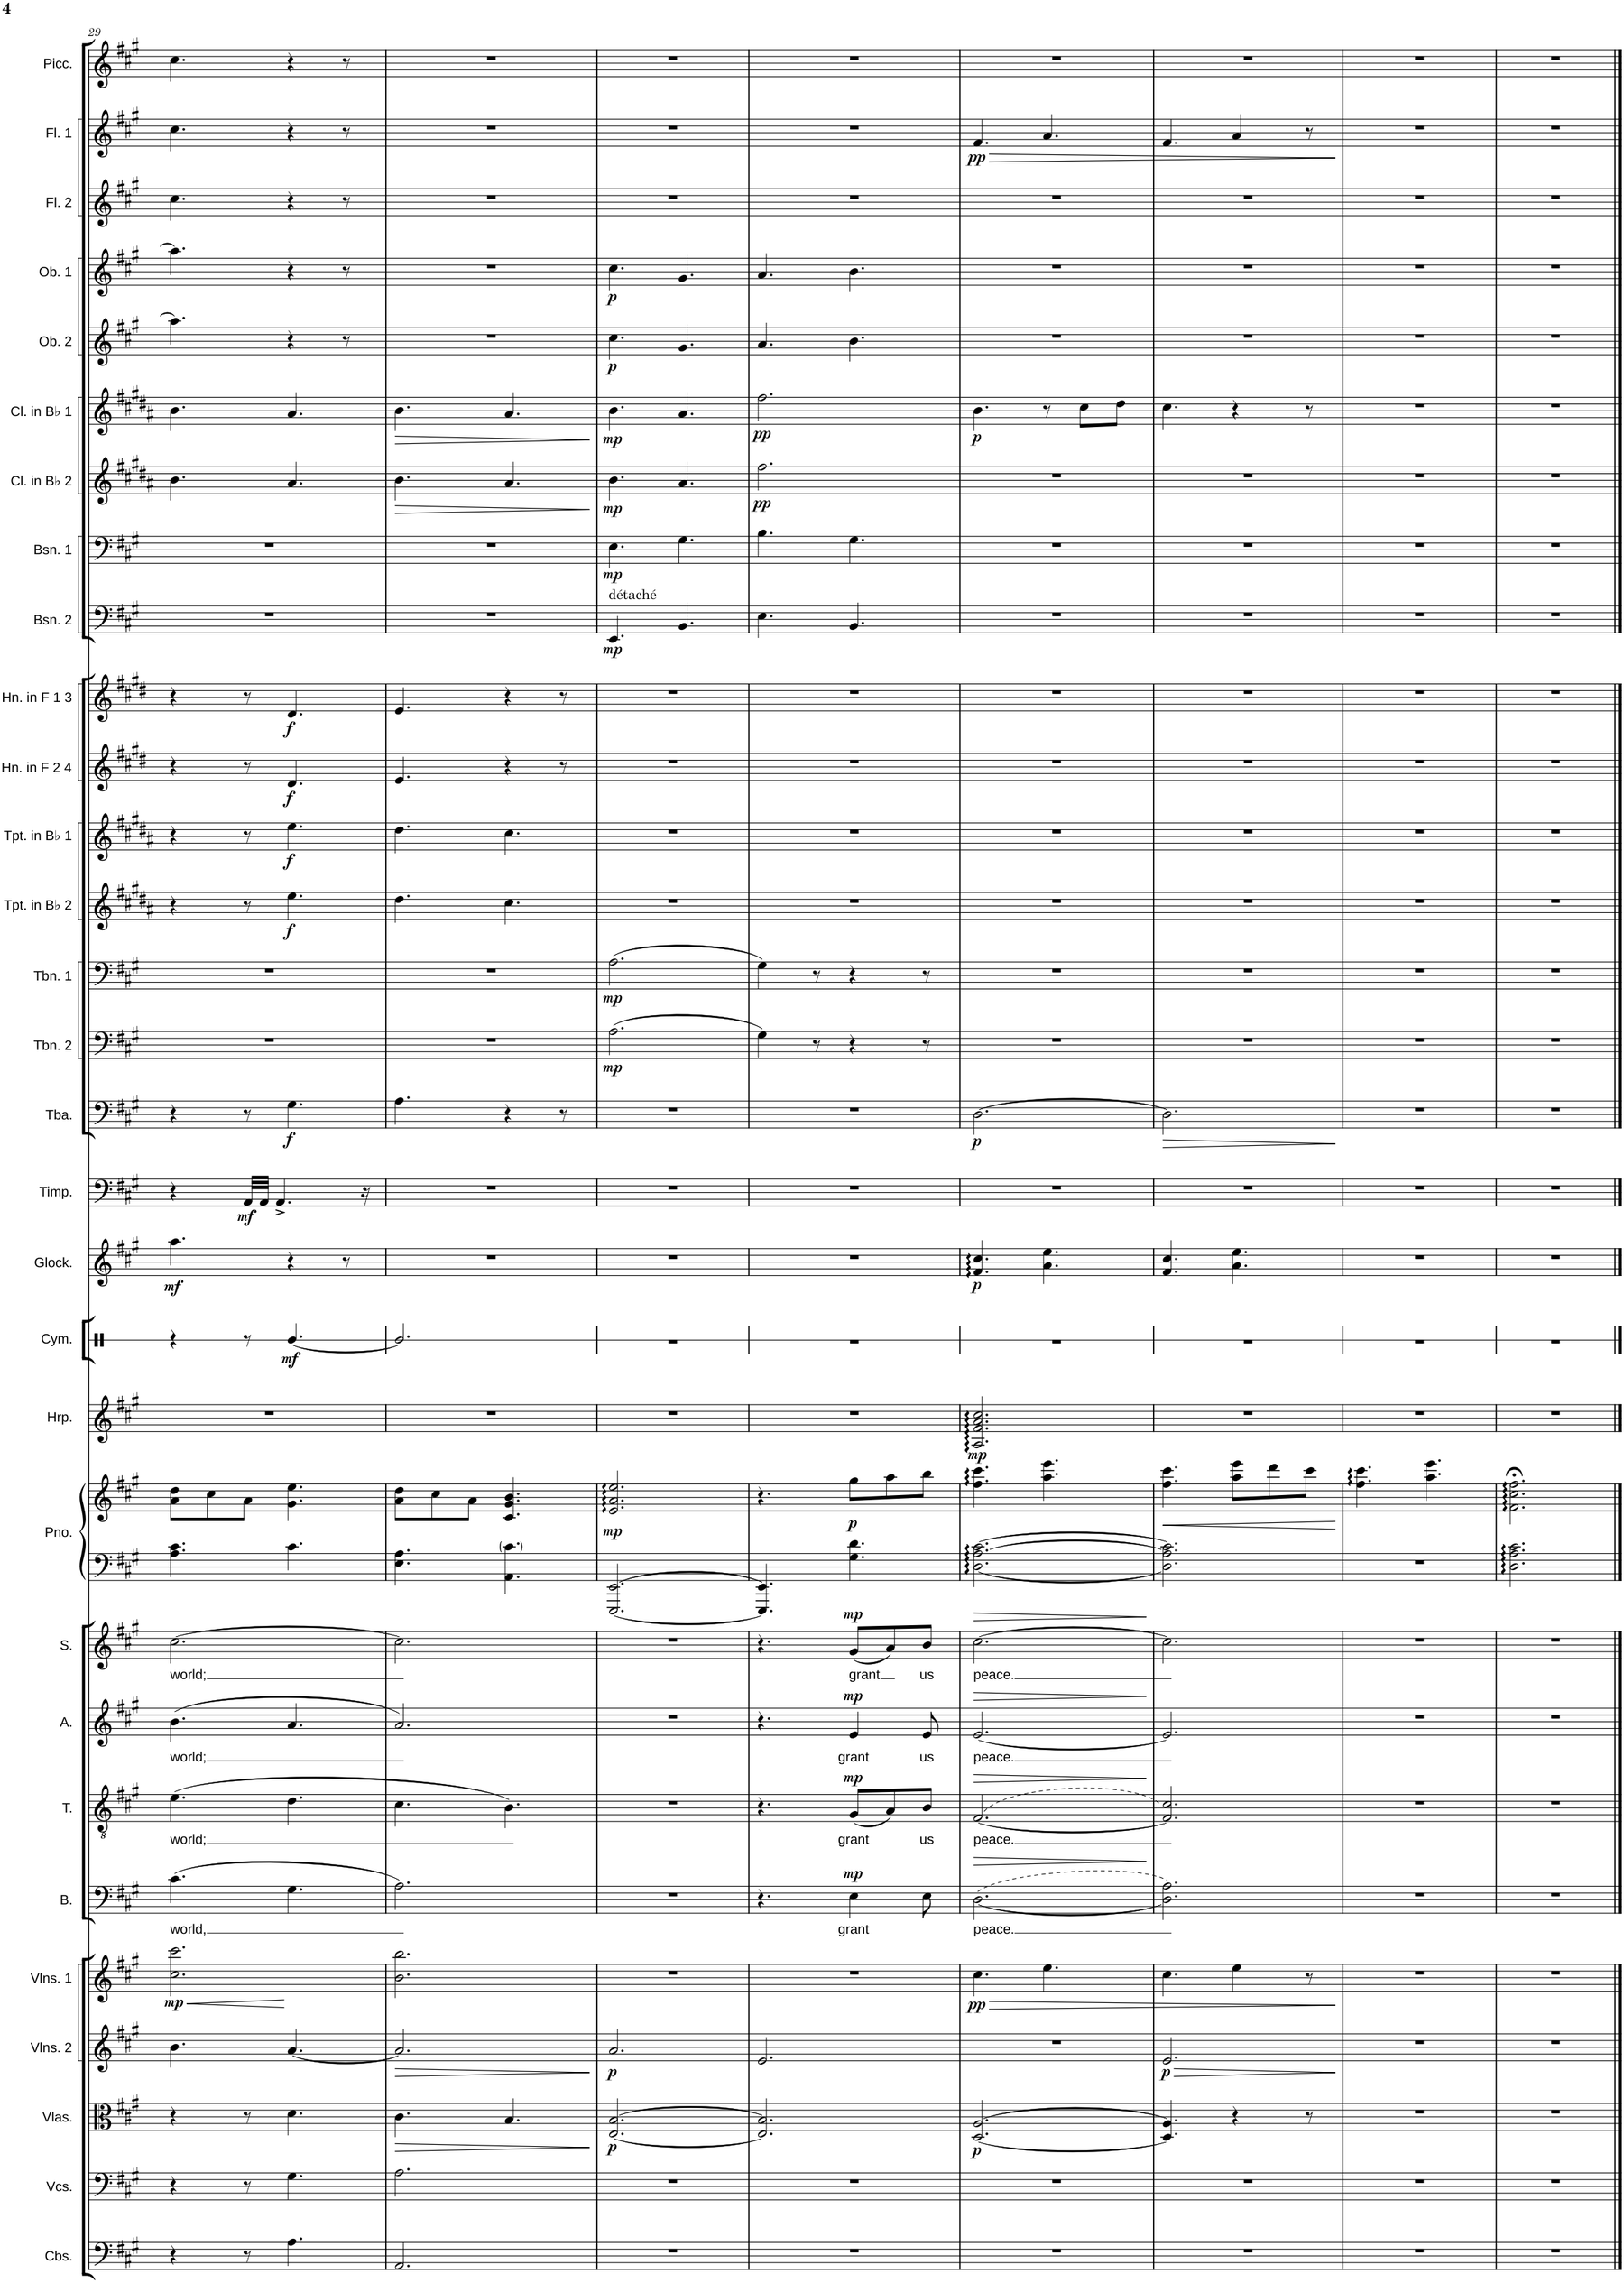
**kern	**kern	**kern	**dynam	**kern	**dynam	**kern	**dynam	**kern	**text	**dynam	**kern	**text	**dynam	**kern	**text	**dynam	**kern	**text	**dynam	**kern	**kern	**dynam	**kern	**dynam	**kern	**dynam	**kern	**dynam	**kern	**dynam	**kern	**dynam	**kern	**dynam	**kern	**dynam	**kern	**dynam	**kern	**dynam	**kern	**dynam	**kern	**dynam	**kern	**dynam	**kern	**dynam	**kern	**dynam	**kern	**dynam	**kern	**dynam	**kern	**kern	**dynam	**kern
*part29	*part28	*part27	*part27	*part26	*part26	*part25	*part25	*part24	*part24	*part24	*part23	*part23	*part23	*part22	*part22	*part22	*part21	*part21	*part21	*part20	*part20	*part20	*part19	*part19	*part18	*part18	*part17	*part17	*part16	*part16	*part15	*part15	*part14	*part14	*part13	*part13	*part12	*part12	*part11	*part11	*part10	*part10	*part9	*part9	*part8	*part8	*part7	*part7	*part6	*part6	*part5	*part5	*part4	*part4	*part3	*part2	*part2	*part1
*staff30	*staff29	*staff28	*staff28	*staff27	*staff27	*staff26	*staff26	*staff25	*staff25	*staff25	*staff24	*staff24	*staff24	*staff23	*staff23	*staff23	*staff22	*staff22	*staff22	*staff21	*staff20	*staff20/21	*staff19	*staff19	*staff18	*staff18	*staff17	*staff17	*staff16	*staff16	*staff15	*staff15	*staff14	*staff14	*staff13	*staff13	*staff12	*staff12	*staff11	*staff11	*staff10	*staff10	*staff9	*staff9	*staff8	*staff8	*staff7	*staff7	*staff6	*staff6	*staff5	*staff5	*staff4	*staff4	*staff3	*staff2	*staff2	*staff1
*I"Contrabasses	*I"Violoncellos	*I"Violas	*	*I"Violins 2	*	*I"Violins 1	*	*I"Bass	*	*	*I"Tenor	*	*	*I"Alto	*	*	*I"Soprano	*	*	*I"Piano	*	*	*I"Harp	*	*I"Glockenspiel	*	*I"Timpani	*	*I"Tuba	*	*I"Trombone 2	*	*I"Trombone 1	*	*I"Trumpet in Bb 2	*	*I"Trumpet in Bb 1	*	*I"Horn in F 2 &amp; 4	*	*I"Horn in F 1 &amp; 3	*	*I"Bassoon 2	*	*I"Bassoon 1	*	*I"Clarinet in Bb 2	*	*I"Clarinet in Bb 1	*	*I"Oboe 2	*	*I"Oboe 1	*	*I"Flute 2	*I"Flute 1	*	*I"Piccolo
*I'Cbs.	*I'Vcs.	*I'Vlas.	*	*I'Vlns. 2	*	*I'Vlns. 1	*	*I'B.	*	*	*I'T.	*	*	*I'A.	*	*	*I'S.	*	*	*I'Pno.	*	*	*I'Hrp.	*	*I'Glock.	*	*I'Timp.	*	*I'Tba.	*	*I'Tbn. 2	*	*I'Tbn. 1	*	*I'Tpt. in Bb 2	*	*I'Tpt. in Bb 1	*	*I'Hn. in F 2 4	*	*I'Hn. in F 1 3	*	*I'Bsn. 2	*	*I'Bsn. 1	*	*I'Cl. in Bb 2	*	*I'Cl. in Bb 1	*	*I'Ob. 2	*	*I'Ob. 1	*	*I'Fl. 2	*I'Fl. 1	*	*I'Picc.
!!LO:PB:g=z
*clefF4	*clefF4	*clefC3	*	*clefG2	*	*clefG2	*	*clefF4	*	*	*clefGv2	*	*	*clefG2	*	*	*clefG2	*	*	*clefF4	*clefG2	*	*clefG2	*	*clefG2	*	*clefF4	*	*clefF4	*	*clefF4	*	*clefF4	*	*clefG2	*	*clefG2	*	*clefG2	*	*clefG2	*	*clefF4	*	*clefF4	*	*clefG2	*	*clefG2	*	*clefG2	*	*clefG2	*	*clefG2	*clefG2	*	*clefG2
*Trd7c12	*	*	*	*	*	*	*	*	*	*	*	*	*	*	*	*	*	*	*	*	*	*	*	*	*Trd-14c-24	*	*	*	*	*	*	*	*	*	*Trd1c2	*	*Trd1c2	*	*Trd4c7	*	*Trd4c7	*	*	*	*	*	*Trd1c2	*	*Trd1c2	*	*	*	*	*	*	*	*	*Trd-7c-12
*k[f#c#g#]	*k[f#c#g#]	*k[f#c#g#]	*	*k[f#c#g#]	*	*k[f#c#g#]	*	*k[f#c#g#]	*	*	*k[f#c#g#]	*	*	*k[f#c#g#]	*	*	*k[f#c#g#]	*	*	*k[f#c#g#]	*k[f#c#g#]	*	*k[f#c#g#]	*	*k[f#c#g#]	*	*k[f#c#g#]	*	*k[f#c#g#]	*	*k[f#c#g#]	*	*k[f#c#g#]	*	*k[f#c#g#d#a#]	*	*k[f#c#g#d#a#]	*	*k[f#c#g#d#]	*	*k[f#c#g#d#]	*	*k[f#c#g#]	*	*k[f#c#g#]	*	*k[f#c#g#d#a#]	*	*k[f#c#g#d#a#]	*	*k[f#c#g#]	*	*k[f#c#g#]	*	*k[f#c#g#]	*k[f#c#g#]	*	*k[f#c#g#]
*M6/8	*M6/8	*M6/8	*	*M6/8	*	*M6/8	*	*M6/8	*	*	*M6/8	*	*	*M6/8	*	*	*M6/8	*	*	*M6/8	*M6/8	*	*M6/8	*	*M6/8	*	*M6/8	*	*M6/8	*	*M6/8	*	*M6/8	*	*M6/8	*	*M6/8	*	*M6/8	*	*M6/8	*	*M6/8	*	*M6/8	*	*M6/8	*	*M6/8	*	*M6/8	*	*M6/8	*	*M6/8	*M6/8	*	*M6/8
=29	=29	=29	=29	=29	=29	=29	=29	=29	=29	=29	=29	=29	=29	=29	=29	=29	=29	=29	=29	=29	=29	=29	=29	=29	=29	=29	=29	=29	=29	=29	=29	=29	=29	=29	=29	=29	=29	=29	=29	=29	=29	=29	=29	=29	=29	=29	=29	=29	=29	=29	=29	=29	=29	=29	=29	=29	=29	=29
!	!	!	!	!	!	!	!LO:HP:b	!	!LO:LY:b	!	!	!LO:LY:b	!	!	!LO:LY:b	!	!	!LO:LY:b	!	!	!	!	!	!	!	!	!	!	!	!	!	!	!	!	!	!	!	!	!	!	!	!	!	!	!	!	!	!	!	!	!	!	!	!	!	!	!	!
!	!	!	!	!	!	!	!LO:DY:n=1:b	!	!	!	!	!	!	!	!	!	!	!	!	!	!	!	!	!	!	!LO:DY:b	!	!	!	!	!	!	!	!	!	!	!	!	!	!	!	!	!	!	!	!	!	!	!	!	!	!	!	!	!	!	!	!
4r	4r	4r	.	4.b\	.	2.cc#\ 2.ccc#\	< mp	(4.c#\	world,	.	(4.e\	world;	.	(4.b\	world;	.	[2.cc#\	world;	.	4.A\ 4.c#\	8a\ 8dd\L	.	2.r	.	4.aa\	mf	4r	.	4r	.	2.r	.	2.r	.	4r	.	4r	.	4r	.	4r	.	2.r	.	2.r	.	4.b\	.	4.b\	.	4.aa\]	.	4.aa\]	.	4.cc#\	4.cc#\	.	4.cc#\
.	.	.	.	.	.	.	.	.	.	.	.	.	.	.	.	.	.	.	.	.	8cc#\	.	.	.	.	.	.	.	.	.	.	.	.	.	.	.	.	.	.	.	.	.	.	.	.	.	.	.	.	.	.	.	.	.	.	.	.	.
!	!	!	!	!	!	!	!	!	!	!	!	!	!	!	!	!	!	!	!	!	!	!	!	!	!	!	!	!LO:DY:b	!	!	!	!	!	!	!	!	!	!	!	!	!	!	!	!	!	!	!	!	!	!	!	!	!	!	!	!	!	!
8r	8r	8r	.	.	.	.	.	.	.	.	.	.	.	.	.	.	.	.	.	.	8a\J	.	.	.	.	.	32AA/LLL	mf	8r	.	.	.	.	.	8r	.	8r	.	8r	.	8r	.	.	.	.	.	.	.	.	.	.	.	.	.	.	.	.	.
.	.	.	.	.	.	.	.	.	.	.	.	.	.	.	.	.	.	.	.	.	.	.	.	.	.	.	32AA/JJJ	.	.	.	.	.	.	.	.	.	.	.	.	.	.	.	.	.	.	.	.	.	.	.	.	.	.	.	.	.	.	.
.	.	.	.	.	.	.	.	.	.	.	.	.	.	.	.	.	.	.	.	.	.	.	.	.	.	.	4.AA^/	.	.	.	.	.	.	.	.	.	.	.	.	.	.	.	.	.	.	.	.	.	.	.	.	.	.	.	.	.	.	.
!	!	!	!	!	!	!	!	!	!	!	!	!	!	!	!	!	!	!	!	!	!	!	!	!	!	!	!	!	!	!LO:DY:b	!	!	!	!	!	!LO:DY:b	!	!LO:DY:b	!	!LO:DY:b	!	!LO:DY:b	!	!	!	!	!	!	!	!	!	!	!	!	!	!	!	!
4.A\	4.G#\	4.d\	.	[4.a/	.	.	.	4.G#\	.	.	4.d\	.	.	4.a/	.	.	.	.	.	4.c#\	4.g#\ 4.ee\	.	.	.	4r	.	.	.	4.G#\	f	.	.	.	.	4.ee\	f	4.ee\	f	4.d#/	f	4.d#/	f	.	.	.	.	4.a#/	.	4.a#/	.	4r	.	4r	.	4r	4r	.	4r
.	.	.	.	.	.	.	.	.	.	.	.	.	.	.	.	.	.	.	.	.	.	.	.	.	8r	.	.	.	.	.	.	.	.	.	.	.	.	.	.	.	.	.	.	.	.	.	.	.	.	.	8r	.	8r	.	8r	8r	.	8r
.	.	.	.	.	.	.	.	.	.	.	.	.	.	.	.	.	.	.	.	.	.	.	.	.	.	.	16r	.	.	.	.	.	.	.	.	.	.	.	.	.	.	.	.	.	.	.	.	.	.	.	.	.	.	.	.	.	.	.
.	.	.	.	.	.	.	[	.	.	.	.	.	.	.	.	.	.	.	.	.	.	.	.	.	.	.	.	.	.	.	.	.	.	.	.	.	.	.	.	.	.	.	.	.	.	.	.	.	.	.	.	.	.	.	.	.	.	.
=30	=30	=30	=30	=30	=30	=30	=30	=30	=30	=30	=30	=30	=30	=30	=30	=30	=30	=30	=30	=30	=30	=30	=30	=30	=30	=30	=30	=30	=30	=30	=30	=30	=30	=30	=30	=30	=30	=30	=30	=30	=30	=30	=30	=30	=30	=30	=30	=30	=30	=30	=30	=30	=30	=30	=30	=30	=30	=30
!	!	!	!LO:HP:b	!	!LO:HP:b	!	!	!	!	!	!	!	!	!	!	!	!	!	!	!	!	!	!	!	!	!	!	!	!	!	!	!	!	!	!	!	!	!	!	!	!	!	!	!	!	!	!	!LO:HP:b	!	!LO:HP:b	!	!	!	!	!	!	!	!
2.AA/	2.A\	4.c#\	>	2.a/]	>	2.b\ 2.bb\	.	2.A\)	.	.	4.c#\	.	.	2.a/)	.	.	2.cc#\]	.	.	4.E\ 4.A\	8a\ 8dd\L	.	2.r	.	2.r	.	2.r	.	4.A\	.	2.r	.	2.r	.	4.dd#\	.	4.dd#\	.	4.e/	.	4.e/	.	2.r	.	2.r	.	4.b\	>	4.b\	>	2.r	.	2.r	.	2.r	2.r	.	2.r
.	.	.	.	.	.	.	.	.	.	.	.	.	.	.	.	.	.	.	.	.	8cc#\	.	.	.	.	.	.	.	.	.	.	.	.	.	.	.	.	.	.	.	.	.	.	.	.	.	.	.	.	.	.	.	.	.	.	.	.	.
.	.	.	.	.	.	.	.	.	.	.	.	.	.	.	.	.	.	.	.	.	8a\J	.	.	.	.	.	.	.	.	.	.	.	.	.	.	.	.	.	.	.	.	.	.	.	.	.	.	.	.	.	.	.	.	.	.	.	.	.
.	.	4.B/	.	.	.	.	.	.	.	.	4.B\)	.	.	.	.	.	.	.	.	4.AA\ 4.c#\	4.c#/ 4.g#/ 4.b/	.	.	.	.	.	.	.	4r	.	.	.	.	.	4.cc#\	.	4.cc#\	.	4r	.	4r	.	.	.	.	.	4.a#/	.	4.a#/	.	.	.	.	.	.	.	.	.
.	.	.	.	.	.	.	.	.	.	.	.	.	.	.	.	.	.	.	.	.	.	.	.	.	.	.	.	.	8r	.	.	.	.	.	.	.	.	.	8r	.	8r	.	.	.	.	.	.	.	.	.	.	.	.	.	.	.	.	.
.	.	.	]	.	]	.	.	.	.	.	.	.	.	.	.	.	.	.	.	.	.	.	.	.	.	.	.	.	.	.	.	.	.	.	.	.	.	.	.	.	.	.	.	.	.	.	.	]	.	]	.	.	.	.	.	.	.	.
=31	=31	=31	=31	=31	=31	=31	=31	=31	=31	=31	=31	=31	=31	=31	=31	=31	=31	=31	=31	=31	=31	=31	=31	=31	=31	=31	=31	=31	=31	=31	=31	=31	=31	=31	=31	=31	=31	=31	=31	=31	=31	=31	=31	=31	=31	=31	=31	=31	=31	=31	=31	=31	=31	=31	=31	=31	=31	=31
!	!	!	!	!	!	!	!	!	!	!	!	!	!	!	!	!	!	!	!	!	!	!	!	!	!	!	!	!	!	!	!	!	!	!	!	!	!	!	!	!	!	!	!LO:TX:a:t=détaché	!	!	!	!	!	!	!	!	!	!	!	!	!	!	!
!	!	!	!LO:DY:b	!	!LO:DY:b	!	!	!	!	!	!	!	!	!	!	!	!	!	!	!	!	!LO:DY:b	!	!	!	!	!	!	!	!	!	!LO:DY:b	!	!LO:DY:b	!	!	!	!	!	!	!	!	!	!LO:DY:b	!	!LO:DY:b	!	!LO:DY:b	!	!LO:DY:b	!	!LO:DY:b	!	!LO:DY:b	!	!	!	!
2.r	2.r	[2.E/ [2.B/	p	2.a/	p	2.r	.	2.r	.	.	2.r	.	.	2.r	.	.	2.r	.	.	[2.EEE/ [2.EE/	2.e/ 2.a/ 2.ee/	mp	2.r	.	2.r	.	2.r	.	2.r	.	(2.A\	mp	(2.A\	mp	2.r	.	2.r	.	2.r	.	2.r	.	4.EE/	mp	4.E\	mp	4.b\	mp	4.b\	mp	4.cc#\	p	4.cc#\	p	2.r	2.r	.	2.r
.	.	.	.	.	.	.	.	.	.	.	.	.	.	.	.	.	.	.	.	.	.	.	.	.	.	.	.	.	.	.	.	.	.	.	.	.	.	.	.	.	.	.	4.BB/	.	4.G#\	.	4.a#/	.	4.a#/	.	4.g#/	.	4.g#/	.	.	.	.	.
=32	=32	=32	=32	=32	=32	=32	=32	=32	=32	=32	=32	=32	=32	=32	=32	=32	=32	=32	=32	=32	=32	=32	=32	=32	=32	=32	=32	=32	=32	=32	=32	=32	=32	=32	=32	=32	=32	=32	=32	=32	=32	=32	=32	=32	=32	=32	=32	=32	=32	=32	=32	=32	=32	=32	=32	=32	=32	=32
!	!	!	!	!	!	!	!	!	!	!	!	!	!	!	!	!	!	!	!	!	!	!	!	!	!	!	!	!	!	!	!	!	!	!	!	!	!	!	!	!	!	!	!	!	!	!	!	!LO:DY:b	!	!LO:DY:b	!	!	!	!	!	!	!	!
2.r	2.r	2.E/] 2.B/]	.	2.e/	.	2.r	.	4.r	.	.	4.r	.	.	4.r	.	.	4.r	.	.	4.EEE/] 4.EE/]	4.r	.	2.r	.	2.r	.	2.r	.	2.r	.	4G#\)	.	4G#\)	.	2.r	.	2.r	.	2.r	.	2.r	.	4.E\	.	4.B\	.	2.ff#\	pp	2.ff#\	pp	4.a/	.	4.a/	.	2.r	2.r	.	2.r
.	.	.	.	.	.	.	.	.	.	.	.	.	.	.	.	.	.	.	.	.	.	.	.	.	.	.	.	.	.	.	8r	.	8r	.	.	.	.	.	.	.	.	.	.	.	.	.	.	.	.	.	.	.	.	.	.	.	.	.
!	!	!	!	!	!	!	!	!	!LO:LY:b	!LO:DY:a	!	!LO:LY:b	!LO:DY:a	!	!LO:LY:b	!LO:DY:a	!	!LO:LY:b	!LO:DY:a	!	!	!LO:DY:b	!	!	!	!	!	!	!	!	!	!	!	!	!	!	!	!	!	!	!	!	!	!	!	!	!	!	!	!	!	!	!	!	!	!	!	!
.	.	.	.	.	.	.	.	4E\	grant	mp	(8G#/L	grant	mp	4e/	grant	mp	(8g#/L	grant	mp	4.G#\ 4.d\	8gg#\L	p	.	.	.	.	.	.	.	.	4r	.	4r	.	.	.	.	.	.	.	.	.	4.BB/	.	4.G#\	.	.	.	.	.	4.b\	.	4.b\	.	.	.	.	.
.	.	.	.	.	.	.	.	.	.	.	8A/)	.	.	.	.	.	8a/)	.	.	.	8aa\	.	.	.	.	.	.	.	.	.	.	.	.	.	.	.	.	.	.	.	.	.	.	.	.	.	.	.	.	.	.	.	.	.	.	.	.	.
!	!	!	!	!	!	!	!	!	!	!	!	!LO:LY:b	!	!	!LO:LY:b	!	!	!LO:LY:b	!	!	!	!	!	!	!	!	!	!	!	!	!	!	!	!	!	!	!	!	!	!	!	!	!	!	!	!	!	!	!	!	!	!	!	!	!	!	!	!
.	.	.	.	.	.	.	.	8E\	.	.	8B/J	us	.	8e/	us	.	8b/J	us	.	.	8bb\J	.	.	.	.	.	.	.	.	.	8r	.	8r	.	.	.	.	.	.	.	.	.	.	.	.	.	.	.	.	.	.	.	.	.	.	.	.	.
=33	=33	=33	=33	=33	=33	=33	=33	=33	=33	=33	=33	=33	=33	=33	=33	=33	=33	=33	=33	=33	=33	=33	=33	=33	=33	=33	=33	=33	=33	=33	=33	=33	=33	=33	=33	=33	=33	=33	=33	=33	=33	=33	=33	=33	=33	=33	=33	=33	=33	=33	=33	=33	=33	=33	=33	=33	=33	=33
!	!	!	!LO:DY:b	!	!	!	!LO:HP:b	!	!LO:LY:b	!LO:HP:b	!	!LO:LY:b	!LO:HP:b	!	!LO:LY:b	!LO:HP:b	!	!LO:LY:b	!LO:HP:b	!	!	!	!	!	!	!	!	!	!	!	!	!	!	!	!	!	!	!	!	!	!	!	!	!	!	!	!	!	!	!	!	!	!	!	!	!	!LO:HP:b	!
!	!	!	!	!	!	!	!LO:DY:n=1:b	!	!	!	!	!	!	!	!	!	!	!	!	!	!	!	!	!LO:DY:b	!	!LO:DY:b	!	!	!	!LO:DY:b	!	!	!	!	!	!	!	!	!	!	!	!	!	!	!	!	!	!	!	!LO:DY:b	!	!	!	!	!	!	!LO:DY:n=1:b	!
2.r	2.r	[2.D/ [2.A/	p	2.r	.	4.cc#\	> pp	([<2.D\	peace.	>	(>[2.F#/	peace.	>	[2.e/	peace.	>	[2.cc#\	peace.	>	[2.D\ [2.A\ [2.c#\	4.ff#\ 4.ccc#\	.	2.A/ 2.f#/ 2.a/ 2.cc#/	mp	4.f#/ 4.cc#/	p	2.r	.	[2.D\	p	2.r	.	2.r	.	2.r	.	2.r	.	2.r	.	2.r	.	2.r	.	2.r	.	2.r	.	4.b\	p	2.r	.	2.r	.	2.r	4.f#/	> pp	2.r
.	.	.	.	.	.	4.ee\	.	.	.	.	.	.	.	.	.	.	.	.	.	.	4.aa\ 4.eee\	.	.	.	4.a\ 4.ee\	.	.	.	.	.	.	.	.	.	.	.	.	.	.	.	.	.	.	.	.	.	.	.	8r	.	.	.	.	.	.	4.a/	.	.
.	.	.	.	.	.	.	.	.	.	.	.	.	.	.	.	.	.	.	.	.	.	.	.	.	.	.	.	.	.	.	.	.	.	.	.	.	.	.	.	.	.	.	.	.	.	.	.	.	8cc#\L	.	.	.	.	.	.	.	.	.
.	.	.	.	.	.	.	.	.	.	.	.	.	.	.	.	.	.	.	.	.	.	.	.	.	.	.	.	.	.	.	.	.	.	.	.	.	.	.	.	.	.	.	.	.	.	.	.	.	8dd#\J	.	.	.	.	.	.	.	.	.
.	.	.	.	.	.	.	.	.	.	]	.	.	]	.	.	]	.	.	]	.	.	.	.	.	.	.	.	.	.	.	.	.	.	.	.	.	.	.	.	.	.	.	.	.	.	.	.	.	.	.	.	.	.	.	.	.	.	.
=34	=34	=34	=34	=34	=34	=34	=34	=34	=34	=34	=34	=34	=34	=34	=34	=34	=34	=34	=34	=34	=34	=34	=34	=34	=34	=34	=34	=34	=34	=34	=34	=34	=34	=34	=34	=34	=34	=34	=34	=34	=34	=34	=34	=34	=34	=34	=34	=34	=34	=34	=34	=34	=34	=34	=34	=34	=34	=34
!	!	!	!	!	!LO:HP:b	!	!	!	!	!	!	!	!	!	!	!	!	!	!	!	!	!LO:HP:b	!	!	!	!	!	!	!	!LO:HP:b	!	!	!	!	!	!	!	!	!	!	!	!	!	!	!	!	!	!	!	!	!	!	!	!	!	!	!	!
!	!	!	!	!	!LO:DY:n=1:b	!	!	!	!	!	!	!	!	!	!	!	!	!	!	!	!	!	!	!	!	!	!	!	!	!	!	!	!	!	!	!	!	!	!	!	!	!	!	!	!	!	!	!	!	!	!	!	!	!	!	!	!	!
2.r	2.r	4.D/] 4.A/]	.	2.e/	> p	4.cc#\	.	2.D\] 2.A\)	.	.	2.F#/] 2.c#/)	.	.	2.e/]	.	.	2.cc#\]	.	.	2.D\] 2.A\] 2.c#\]	4.ff#\ 4.ccc#\	<	2.r	.	4.f#/ 4.cc#/	.	2.r	.	2.D\]	>	2.r	.	2.r	.	2.r	.	2.r	.	2.r	.	2.r	.	2.r	.	2.r	.	2.r	.	4.cc#\	.	2.r	.	2.r	.	2.r	4.f#/	.	2.r
.	.	4r	.	.	.	4ee\	.	.	.	.	.	.	.	.	.	.	.	.	.	.	8aa\ 8eee\L	.	.	.	4.a\ 4.ee\	.	.	.	.	.	.	.	.	.	.	.	.	.	.	.	.	.	.	.	.	.	.	.	4r	.	.	.	.	.	.	4a/	.	.
.	.	.	.	.	.	.	.	.	.	.	.	.	.	.	.	.	.	.	.	.	8ddd\	.	.	.	.	.	.	.	.	.	.	.	.	.	.	.	.	.	.	.	.	.	.	.	.	.	.	.	.	.	.	.	.	.	.	.	.	.
.	.	8r	.	.	.	8r	.	.	.	.	.	.	.	.	.	.	.	.	.	.	8ccc#\J	.	.	.	.	.	.	.	.	.	.	.	.	.	.	.	.	.	.	.	.	.	.	.	.	.	.	.	8r	.	.	.	.	.	.	8r	.	.
.	.	.	.	.	]	.	]	.	.	.	.	.	.	.	.	.	.	.	.	.	.	[	.	.	.	.	.	.	.	]	.	.	.	.	.	.	.	.	.	.	.	.	.	.	.	.	.	.	.	.	.	.	.	.	.	.	]	.
=35	=35	=35	=35	=35	=35	=35	=35	=35	=35	=35	=35	=35	=35	=35	=35	=35	=35	=35	=35	=35	=35	=35	=35	=35	=35	=35	=35	=35	=35	=35	=35	=35	=35	=35	=35	=35	=35	=35	=35	=35	=35	=35	=35	=35	=35	=35	=35	=35	=35	=35	=35	=35	=35	=35	=35	=35	=35	=35
2.r	2.r	2.r	.	2.r	.	2.r	.	2.r	.	.	2.r	.	.	2.r	.	.	2.r	.	.	2.r	4.ff#\ 4.ccc#\	.	2.r	.	2.r	.	2.r	.	2.r	.	2.r	.	2.r	.	2.r	.	2.r	.	2.r	.	2.r	.	2.r	.	2.r	.	2.r	.	2.r	.	2.r	.	2.r	.	2.r	2.r	.	2.r
.	.	.	.	.	.	.	.	.	.	.	.	.	.	.	.	.	.	.	.	.	4.aa\ 4.eee\	.	.	.	.	.	.	.	.	.	.	.	.	.	.	.	.	.	.	.	.	.	.	.	.	.	.	.	.	.	.	.	.	.	.	.	.	.
=36	=36	=36	=36	=36	=36	=36	=36	=36	=36	=36	=36	=36	=36	=36	=36	=36	=36	=36	=36	=36	=36	=36	=36	=36	=36	=36	=36	=36	=36	=36	=36	=36	=36	=36	=36	=36	=36	=36	=36	=36	=36	=36	=36	=36	=36	=36	=36	=36	=36	=36	=36	=36	=36	=36	=36	=36	=36	=36
2.r	2.r	2.r	.	2.r	.	2.r	.	2.r	.	.	2.r	.	.	2.r	.	.	2.r	.	.	2.D\ 2.A\ 2.c#\	2.f#\;< 2.cc#\;< 2.ff#\;<	.	2.r	.	2.r	.	2.r	.	2.r	.	2.r	.	2.r	.	2.r	.	2.r	.	2.r	.	2.r	.	2.r	.	2.r	.	2.r	.	2.r	.	2.r	.	2.r	.	2.r	2.r	.	2.r
==	==	==	==	==	==	==	==	==	==	==	==	==	==	==	==	==	==	==	==	==	==	==	==	==	==	==	==	==	==	==	==	==	==	==	==	==	==	==	==	==	==	==	==	==	==	==	==	==	==	==	==	==	==	==	==	==	==	==
*-	*-	*-	*-	*-	*-	*-	*-	*-	*-	*-	*-	*-	*-	*-	*-	*-	*-	*-	*-	*-	*-	*-	*-	*-	*-	*-	*-	*-	*-	*-	*-	*-	*-	*-	*-	*-	*-	*-	*-	*-	*-	*-	*-	*-	*-	*-	*-	*-	*-	*-	*-	*-	*-	*-	*-	*-	*-	*-
